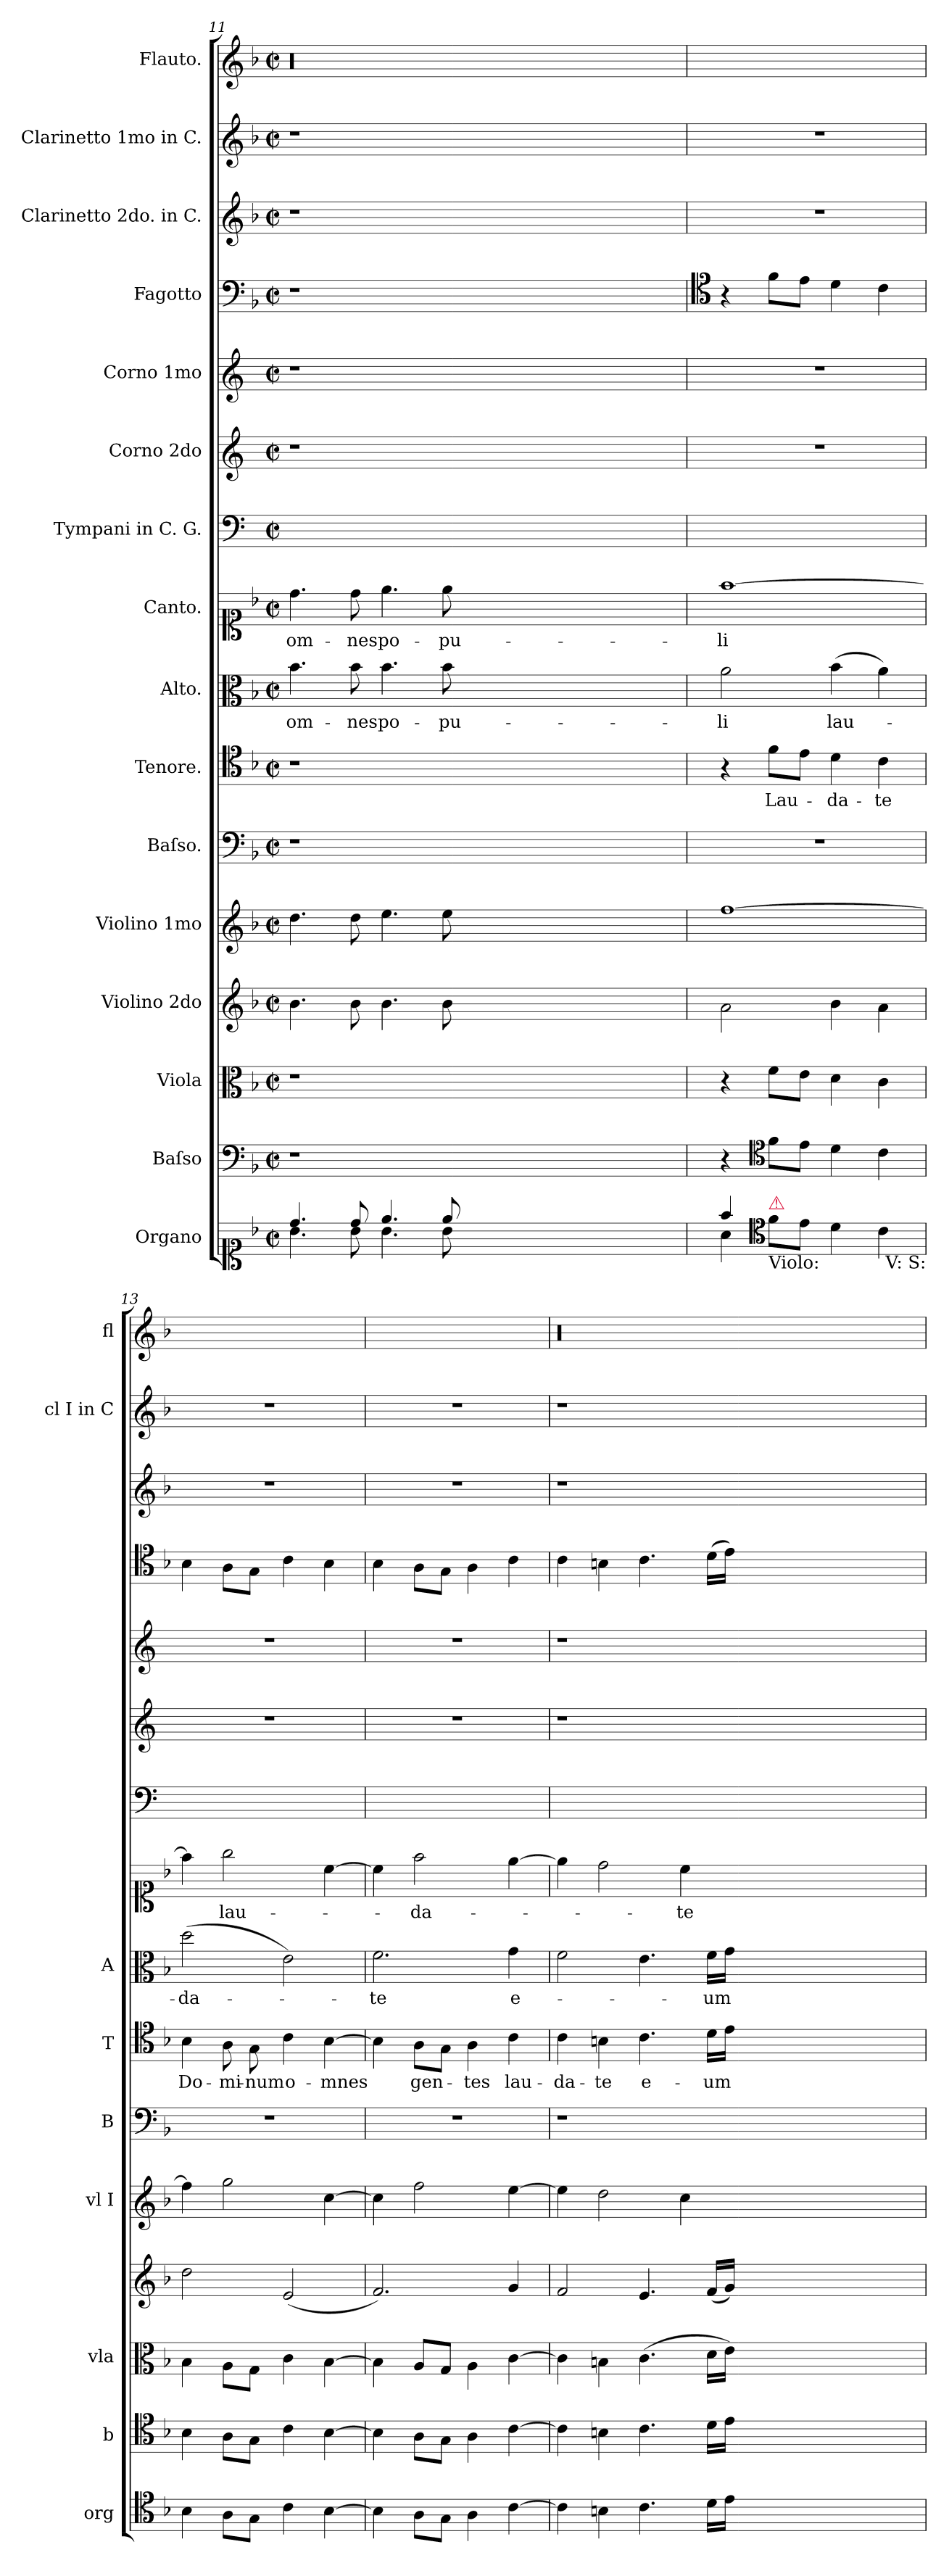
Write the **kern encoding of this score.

**kern	**kern	**kern	**kern	**kern	**kern	**kern	**text	**kern	**text	**kern	**text	**kern	**kern	**kern	**kern	**kern	**kern	**kern
*part16	*part15	*part14	*part13	*part12	*part11	*part10	*part10	*part9	*part9	*part8	*part8	*part7	*part6	*part5	*part4	*part3	*part2	*part1
*staff16	*staff15	*staff14	*staff13	*staff12	*staff11	*staff10	*staff10	*staff9	*staff9	*staff8	*staff8	*staff7	*staff6	*staff5	*staff4	*staff3	*staff2	*staff1
*I"Organo	*I"Baſso	*I"Viola	*I"Violino 2do	*I"Violino 1mo	*I"Baſso.	*I"Tenore.	*	*I"Alto.	*	*I"Canto.	*	*I"Tympani in C. G.	*I"Corno 2do	*I"Corno 1mo	*I"Fagotto	*I"Clarinetto 2do. in C.	*I"Clarinetto 1mo in C.	*I"Flauto.
*I'org	*I'b	*I'vla	*	*I'vl I	*I'B	*I'T	*	*I'A	*	*	*	*	*	*	*	*	*I'cl I in C	*I'fl
*clefC1	*clefF4	*clefC3	*clefG2	*clefG2	*clefF4	*clefC4	*	*clefC3	*	*clefC1	*	*clefF4	*clefG2	*clefG2	*clefF4	*clefG2	*clefG2	*clefG2
*	*	*	*	*	*	*	*	*	*	*	*	*	*ITrd4c7	*ITrd4c7	*	*	*	*
*k[b-]	*k[b-]	*k[b-]	*k[b-]	*k[b-]	*k[b-]	*k[b-]	*	*k[b-]	*	*k[b-]	*	*k[]	*k[b-]	*k[b-]	*k[b-]	*k[b-]	*k[b-]	*k[b-]
*F:	*F:	*F:	*F:	*F:	*F:	*F:	*	*F:	*	*F:	*	*	*	*	*F:	*F:	*F:	*F:
*M2/2	*M2/2	*M2/2	*M2/2	*M2/2	*M2/2	*M2/2	*	*M2/2	*	*M2/2	*	*M2/2	*M2/2	*M2/2	*M2/2	*M2/2	*M2/2	*M2/2
*met(c|)	*met(c|)	*met(c|)	*met(c|)	*met(c|)	*met(c|)	*met(c|)	*	*met(c|)	*	*met(c|)	*	*met(c|)	*met(c|)	*met(c|)	*met(c|)	*met(c|)	*met(c|)	*met(c|)
=11	=11	=11	=11	=11	=11	=11	=11	=11	=11	=11	=11	=11	=11	=11	=11	=11	=11	=11
*^	*	*	*	*	*	*	*	*	*	*	*	*	*	*	*	*	*	*
4.dd/	4.b-\	1r	1r	4.b-\	4.dd\	1r	1r	.	4.b-\	om-	4.dd\	om-	1ryy	1r	1r	1r	1r	1r	00r
8dd/	8b-\	.	.	8b-\	8dd\	.	.	.	8b-\	-nes	8dd\	-nes	.	.	.	.	.	.	.
4.ee/	4.b-\	.	.	4.b-\	4.ee\	.	.	.	4.b-\	po-	4.ee\	po-	.	.	.	.	.	.	.
8ee/	8b-\	.	.	8b-\	8ee\	.	.	.	8b-\	-pu-	8ee\	-pu-	.	.	.	.	.	.	.
0.ryy	0.ryy	0.ryy	0.ryy	0.ryy	0.ryy	0.ryy	0.ryy	.	0.ryy	.	0.ryy	.	0.ryy	0.ryy	0.ryy	0.ryy	0.ryy	0.ryy	.
=12	=12	=12	=12	=12	=12	=12	=12	=12	=12	=12	=12	=12	=12	=12	=12	=12	=12	=12	=12
*	*	*	*	*	*	*	*	*	*	*	*	*	*	*	*	*clefC4	*	*	*
4ff/	4a\	4r	4r	2a\	[1ff	1r	4r	.	2a\	-li	[1ff	-li	1ryy	1r	1r	4r	1r	1r	1ryy
*clefC4	*	*clefC4	*	*	*	*	*	*	*	*	*	*	*	*	*	*	*	*	*
!LO:TX:a:color=crimson:t=⚠	!	!	!	!	!	!	!	!	!	!	!	!	!	!	!	!	!	!	!
!LO:TX:b:t=Violo&colon;	!	!	!	!	!	!	!	!	!	!	!	!	!	!	!	!	!	!	!
8f\L	2.ryy	8f\L	8f\L	.	.	.	8f\L	Lau-	.	.	.	.	.	.	.	8f\L	.	.	.
8e\J	.	8e\J	8e\J	.	.	.	8e\J	.	.	.	.	.	.	.	.	8e\J	.	.	.
4d\	.	4d\	4d\	4b-\	.	.	4d\	-da-	(4b-\	lau-	.	.	.	.	.	4d\	.	.	.
4c\	.	4c\	4c\	4a\	.	.	4c\	-te	4a\)	.	.	.	.	.	.	4c\	.	.	.
*v	*v	*	*	*	*	*	*	*	*	*	*	*	*	*	*	*	*	*	*
!LO:TX:b:rj:t=V&colon; S&colon;	!	!	!	!	!	!	!	!	!	!	!	!	!	!	!	!	!	!
=13	=13	=13	=13	=13	=13	=13	=13	=13	=13	=13	=13	=13	=13	=13	=13	=13	=13	=13
4B-\	4B-\	4B-\	2dd\	4ff\]	1r	4B-\	Do-	(2dd\	-da-	4ff\]	.	1ryy	1r	1r	4B-\	1r	1r	1ryy
8A\L	8A\L	8A\L	.	2gg\	.	8A\	-mi-	.	.	2gg\	lau-	.	.	.	8A\L	.	.	.
8G\J	8G\J	8G\J	.	.	.	8G\	-num	.	.	.	.	.	.	.	8G\J	.	.	.
4c\	4c\	4c\	(2e/	.	.	4c\	o-	2e\)	.	.	.	.	.	.	4c\	.	.	.
[4B-\	[4B-\	[4B-\	.	[4cc\	.	[4B-\	-mnes	.	.	[4cc\	.	.	.	.	4B-\	.	.	.
=14	=14	=14	=14	=14	=14	=14	=14	=14	=14	=14	=14	=14	=14	=14	=14	=14	=14	=14
4B-\]	4B-\]	4B-\]	2.f/)	4cc\]	1r	4B-\]	.	2.f\	-te	4cc\]	.	1ryy	1r	1r	4B-\	1r	1r	1ryy
8A\L	8A\L	8A/L	.	2ff\	.	8A\L	gen-	.	.	2ff\	-da-	.	.	.	8A\L	.	.	.
8G\J	8G\J	8G/J	.	.	.	8G\J	.	.	.	.	.	.	.	.	8G\J	.	.	.
4A\	4A\	4A\	.	.	.	4A\	-tes	.	.	.	.	.	.	.	4A\	.	.	.
[4c\	[4c\	[4c\	4g/	[4ee\	.	4c\	lau-	4g\	e-	[4ee\	.	.	.	.	4c\	.	.	.
=15	=15	=15	=15	=15	=15	=15	=15	=15	=15	=15	=15	=15	=15	=15	=15	=15	=15	=15
4c\]	4c\]	4c\]	2f/	4ee\]	1r	4c\	-da-	2f\	.	4ee\]	.	1ryy	1r	1r	4c\	1r	1r	00r
4Bn\	4Bn\	4Bn\	.	2dd\	.	4Bn\	-te	.	.	2dd\	.	.	.	.	4Bn\	.	.	.
4.c\	4.c\	(4.c\	4.e/	.	.	4.c\	e-	4.e\	.	.	.	.	.	.	4.c\	.	.	.
.	.	.	.	4cc\	.	.	.	.	.	4cc\	-te	.	.	.	.	.	.	.
16d\LL	16d\LL	16d\LL	(16f/LL	.	.	16d\LL	-um	16f\LL	-um	.	.	.	.	.	(16d\LL	.	.	.
16e\JJ	16e\JJ	16e\JJ)	16g/JJ)	.	.	16e\JJ	.	16g\JJ	.	.	.	.	.	.	16e\JJ)	.	.	.
0.ryy	0.ryy	0.ryy	0.ryy	0.ryy	0.ryy	0.ryy	.	0.ryy	.	0.ryy	.	0.ryy	0.ryy	0.ryy	0.ryy	0.ryy	0.ryy	.
=	=	=	=	=	=	=	=	=	=	=	=	=	=	=	=	=	=	=
*-	*-	*-	*-	*-	*-	*-	*-	*-	*-	*-	*-	*-	*-	*-	*-	*-	*-	*-
